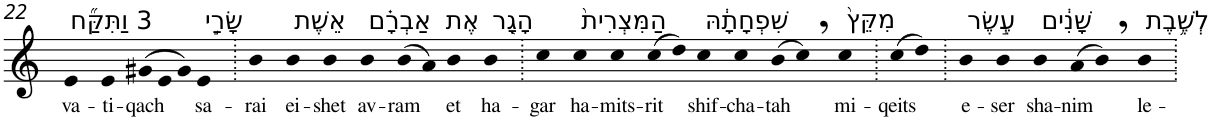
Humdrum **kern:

**kern	**text
*part1	*part1
*staff1	*staff1
*I"Piano	*
*I'Pno	*
!!LO:PB:g=z
*clefG2	*
*k[]	*
=22	=22
!LO:TX:a:t=3 וַתִּקַּ֞ח	!
!	!LO:LY:b
4e	va-
!	!LO:LY:b
4e	-ti-
*Xtuplet	*
!	!LO:LY:b
(>12g#X	-qach
12e	.
12g#)	.
!LO:TX:a:t=שָׂרַ֣י	!
!	!LO:LY:b
4e	sa-
=23.	=23.
!	!LO:LY:b
4b	-rai
!LO:TX:a:t=אֵשֶׁת	!
!	!LO:LY:b
4b	ei-
!	!LO:LY:b
4b	-shet
!LO:TX:a:t=אַבְרָ֗ם	!
!	!LO:LY:b
4b	av-
!	!LO:LY:b
(>8b	-ram
8a)	.
!LO:TX:a:t=אֶת	!
!	!LO:LY:b
4b	et
!LO:TX:a:t=הָגָ֤ר	!
!	!LO:LY:b
4b	ha-
=24.	=24.
!	!LO:LY:b
4cc	-gar
!LO:TX:a:t=הַמִּצְרִית֙	!
!	!LO:LY:b
4cc	ha-
!	!LO:LY:b
4cc	-mits-
!	!LO:LY:b
(>8cc	-rit
8dd)	.
!LO:TX:a:t=שִׁפְחָתָ֔הּ	!
!	!LO:LY:b
4cc	shif-
!	!LO:LY:b
4cc	-cha-
!	!LO:LY:b
(>8b	-tah
8cc,)	.
!LO:TX:a:t=מִקֵּץ֙	!
!	!LO:LY:b
4cc	mi-
=25.	=25.
!	!LO:LY:b
(>8cc	-qeits
8dd)	.
=26.	=26.
!LO:TX:a:t=עֶ֣שֶׂר	!
!	!LO:LY:b
4b	e-
!	!LO:LY:b
4b	-ser
!LO:TX:a:t=שָׁנִ֔ים	!
!	!LO:LY:b
4b	sha-
!	!LO:LY:b
(>8a	-nim
8b,)	.
!LO:TX:a:t=לְשֶׁ֥בֶת	!
!	!LO:LY:b
4b	le-
=.	=.
*-	*-
